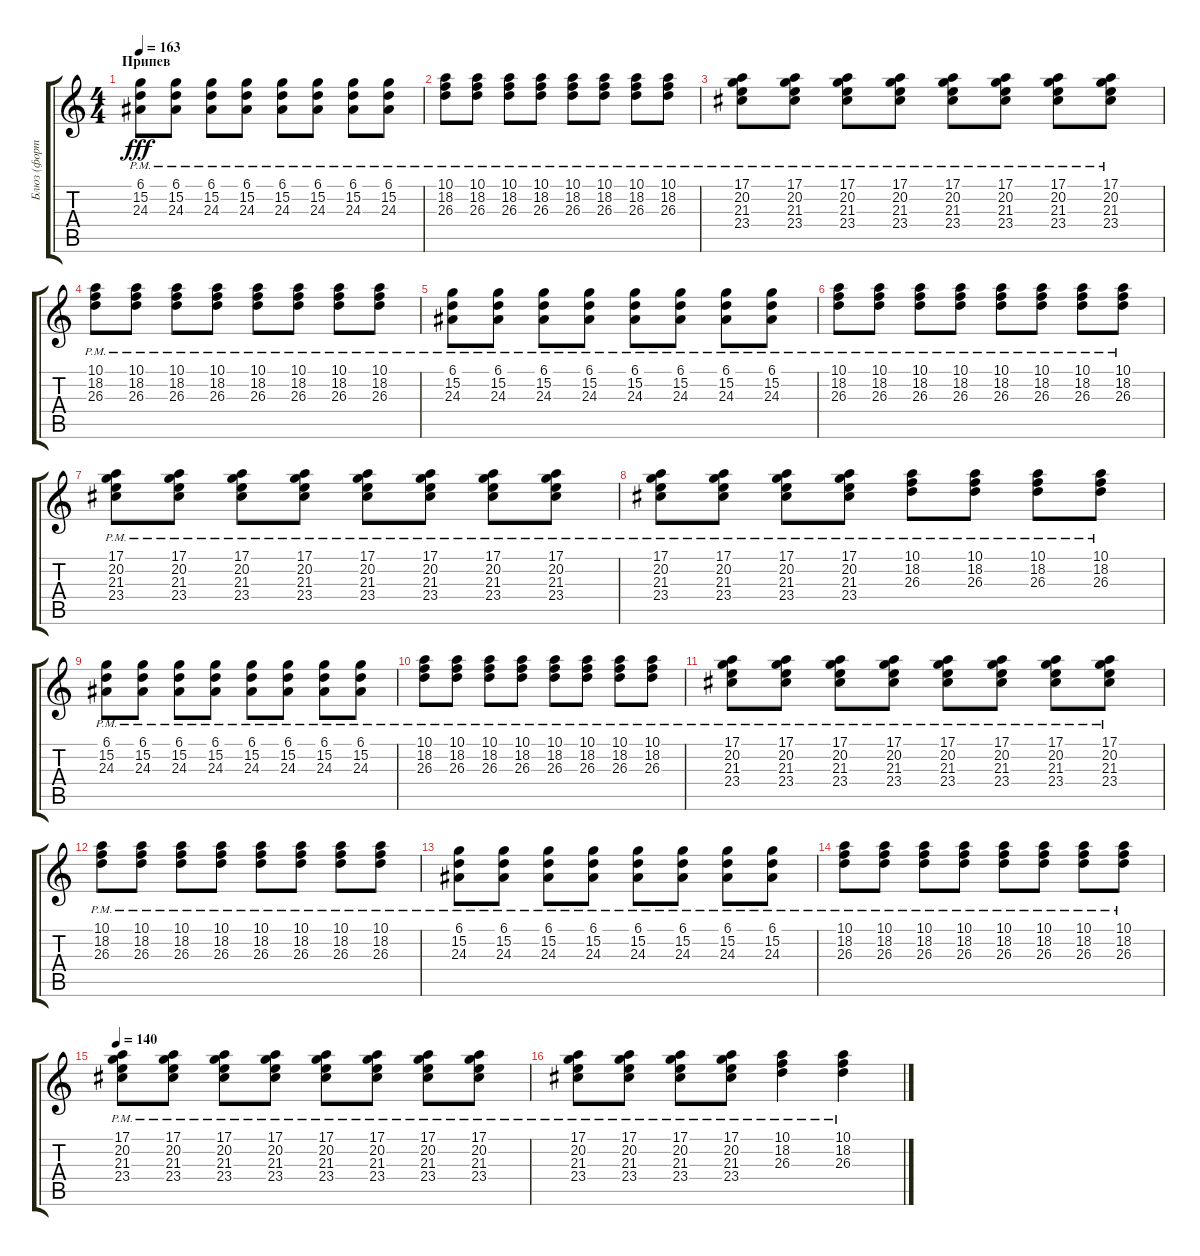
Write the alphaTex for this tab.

\track ("Блюз (фортепиано)" "Блюз (форт") {instrument acousticgrandpiano}
\staff {score tabs}
\tuning (E4 B3 G3 D3 A2 E2) {hide}
\ts (4 4)
\section ("" "Припев")
\tempo 163
\clef g2
\ks c
(6.1{pm} 15.2{pm} 24.3{pm}).8{dy fff} (6.1{pm} 15.2{pm} 24.3{pm}).8 (6.1{pm} 15.2{pm} 24.3{pm}).8 (6.1{pm} 15.2{pm} 24.3{pm}).8 (6.1{pm} 15.2{pm} 24.3{pm}).8 (6.1{pm} 15.2{pm} 24.3{pm}).8 (6.1{pm} 15.2{pm} 24.3{pm}).8 (6.1{pm} 15.2{pm} 24.3{pm}).8 |
(10.1{pm} 18.2{pm} 26.3{pm}).8 (10.1{pm} 18.2{pm} 26.3{pm}).8 (10.1{pm} 18.2{pm} 26.3{pm}).8 (10.1{pm} 18.2{pm} 26.3{pm}).8 (10.1{pm} 18.2{pm} 26.3{pm}).8 (10.1{pm} 18.2{pm} 26.3{pm}).8 (10.1{pm} 18.2{pm} 26.3{pm}).8 (10.1{pm} 18.2{pm} 26.3{pm}).8 |
(17.1{pm} 20.2{pm} 21.3{pm} 23.4{pm}).8 (17.1{pm} 20.2{pm} 21.3{pm} 23.4{pm}).8 (17.1{pm} 20.2{pm} 21.3{pm} 23.4{pm}).8 (17.1{pm} 20.2{pm} 21.3{pm} 23.4{pm}).8 (17.1{pm} 20.2{pm} 21.3{pm} 23.4{pm}).8 (17.1{pm} 20.2{pm} 21.3{pm} 23.4{pm}).8 (17.1{pm} 20.2{pm} 21.3{pm} 23.4{pm}).8 (17.1{pm} 20.2{pm} 21.3{pm} 23.4{pm}).8 |
(10.1{pm} 18.2{pm} 26.3{pm}).8 (10.1{pm} 18.2{pm} 26.3{pm}).8 (10.1{pm} 18.2{pm} 26.3{pm}).8 (10.1{pm} 18.2{pm} 26.3{pm}).8 (10.1{pm} 18.2{pm} 26.3{pm}).8 (10.1{pm} 18.2{pm} 26.3{pm}).8 (10.1{pm} 18.2{pm} 26.3{pm}).8 (10.1{pm} 18.2{pm} 26.3{pm}).8 |
(6.1{pm} 15.2{pm} 24.3{pm}).8 (6.1{pm} 15.2{pm} 24.3{pm}).8 (6.1{pm} 15.2{pm} 24.3{pm}).8 (6.1{pm} 15.2{pm} 24.3{pm}).8 (6.1{pm} 15.2{pm} 24.3{pm}).8 (6.1{pm} 15.2{pm} 24.3{pm}).8 (6.1{pm} 15.2{pm} 24.3{pm}).8 (6.1{pm} 15.2{pm} 24.3{pm}).8 |
(10.1{pm} 18.2{pm} 26.3{pm}).8 (10.1{pm} 18.2{pm} 26.3{pm}).8 (10.1{pm} 18.2{pm} 26.3{pm}).8 (10.1{pm} 18.2{pm} 26.3{pm}).8 (10.1{pm} 18.2{pm} 26.3{pm}).8 (10.1{pm} 18.2{pm} 26.3{pm}).8 (10.1{pm} 18.2{pm} 26.3{pm}).8 (10.1{pm} 18.2{pm} 26.3{pm}).8 |
(17.1{pm} 20.2{pm} 21.3{pm} 23.4{pm}).8 (17.1{pm} 20.2{pm} 21.3{pm} 23.4{pm}).8 (17.1{pm} 20.2{pm} 21.3{pm} 23.4{pm}).8 (17.1{pm} 20.2{pm} 21.3{pm} 23.4{pm}).8 (17.1{pm} 20.2{pm} 21.3{pm} 23.4{pm}).8 (17.1{pm} 20.2{pm} 21.3{pm} 23.4{pm}).8 (17.1{pm} 20.2{pm} 21.3{pm} 23.4{pm}).8 (17.1{pm} 20.2{pm} 21.3{pm} 23.4{pm}).8 |
(17.1{pm} 20.2{pm} 21.3{pm} 23.4{pm}).8 (17.1{pm} 20.2{pm} 21.3{pm} 23.4{pm}).8 (17.1{pm} 20.2{pm} 21.3{pm} 23.4{pm}).8 (17.1{pm} 20.2{pm} 21.3{pm} 23.4{pm}).8 (10.1{pm} 18.2{pm} 26.3{pm}).8 (10.1{pm} 18.2{pm} 26.3{pm}).8 (10.1{pm} 18.2{pm} 26.3{pm}).8 (10.1{pm} 18.2{pm} 26.3{pm}).8 |
(6.1{pm} 15.2{pm} 24.3{pm}).8 (6.1{pm} 15.2{pm} 24.3{pm}).8 (6.1{pm} 15.2{pm} 24.3{pm}).8 (6.1{pm} 15.2{pm} 24.3{pm}).8 (6.1{pm} 15.2{pm} 24.3{pm}).8 (6.1{pm} 15.2{pm} 24.3{pm}).8 (6.1{pm} 15.2{pm} 24.3{pm}).8 (6.1{pm} 15.2{pm} 24.3{pm}).8 |
(10.1{pm} 18.2{pm} 26.3{pm}).8 (10.1{pm} 18.2{pm} 26.3{pm}).8 (10.1{pm} 18.2{pm} 26.3{pm}).8 (10.1{pm} 18.2{pm} 26.3{pm}).8 (10.1{pm} 18.2{pm} 26.3{pm}).8 (10.1{pm} 18.2{pm} 26.3{pm}).8 (10.1{pm} 18.2{pm} 26.3{pm}).8 (10.1{pm} 18.2{pm} 26.3{pm}).8 |
(17.1{pm} 20.2{pm} 21.3{pm} 23.4{pm}).8 (17.1{pm} 20.2{pm} 21.3{pm} 23.4{pm}).8 (17.1{pm} 20.2{pm} 21.3{pm} 23.4{pm}).8 (17.1{pm} 20.2{pm} 21.3{pm} 23.4{pm}).8 (17.1{pm} 20.2{pm} 21.3{pm} 23.4{pm}).8 (17.1{pm} 20.2{pm} 21.3{pm} 23.4{pm}).8 (17.1{pm} 20.2{pm} 21.3{pm} 23.4{pm}).8 (17.1{pm} 20.2{pm} 21.3{pm} 23.4{pm}).8 |
(10.1{pm} 18.2{pm} 26.3{pm}).8 (10.1{pm} 18.2{pm} 26.3{pm}).8 (10.1{pm} 18.2{pm} 26.3{pm}).8 (10.1{pm} 18.2{pm} 26.3{pm}).8 (10.1{pm} 18.2{pm} 26.3{pm}).8 (10.1{pm} 18.2{pm} 26.3{pm}).8 (10.1{pm} 18.2{pm} 26.3{pm}).8 (10.1{pm} 18.2{pm} 26.3{pm}).8 |
(6.1{pm} 15.2{pm} 24.3{pm}).8 (6.1{pm} 15.2{pm} 24.3{pm}).8 (6.1{pm} 15.2{pm} 24.3{pm}).8 (6.1{pm} 15.2{pm} 24.3{pm}).8 (6.1{pm} 15.2{pm} 24.3{pm}).8 (6.1{pm} 15.2{pm} 24.3{pm}).8 (6.1{pm} 15.2{pm} 24.3{pm}).8 (6.1{pm} 15.2{pm} 24.3{pm}).8 |
(10.1{pm} 18.2{pm} 26.3{pm}).8 (10.1{pm} 18.2{pm} 26.3{pm}).8 (10.1{pm} 18.2{pm} 26.3{pm}).8 (10.1{pm} 18.2{pm} 26.3{pm}).8 (10.1{pm} 18.2{pm} 26.3{pm}).8 (10.1{pm} 18.2{pm} 26.3{pm}).8 (10.1{pm} 18.2{pm} 26.3{pm}).8 (10.1{pm} 18.2{pm} 26.3{pm}).8 |
\tempo 140
(17.1{pm} 20.2{pm} 21.3{pm} 23.4{pm}).8 (17.1{pm} 20.2{pm} 21.3{pm} 23.4{pm}).8 (17.1{pm} 20.2{pm} 21.3{pm} 23.4{pm}).8 (17.1{pm} 20.2{pm} 21.3{pm} 23.4{pm}).8 (17.1{pm} 20.2{pm} 21.3{pm} 23.4{pm}).8 (17.1{pm} 20.2{pm} 21.3{pm} 23.4{pm}).8 (17.1{pm} 20.2{pm} 21.3{pm} 23.4{pm}).8 (17.1{pm} 20.2{pm} 21.3{pm} 23.4{pm}).8 |
(17.1{pm} 20.2{pm} 21.3{pm} 23.4{pm}).8 (17.1{pm} 20.2{pm} 21.3{pm} 23.4{pm}).8 (17.1{pm} 20.2{pm} 21.3{pm} 23.4{pm}).8 (17.1{pm} 20.2{pm} 21.3{pm} 23.4{pm}).8 (10.1{pm} 18.2{pm} 26.3{pm}).4 (10.1{pm} 18.2{pm} 26.3{pm}).4
